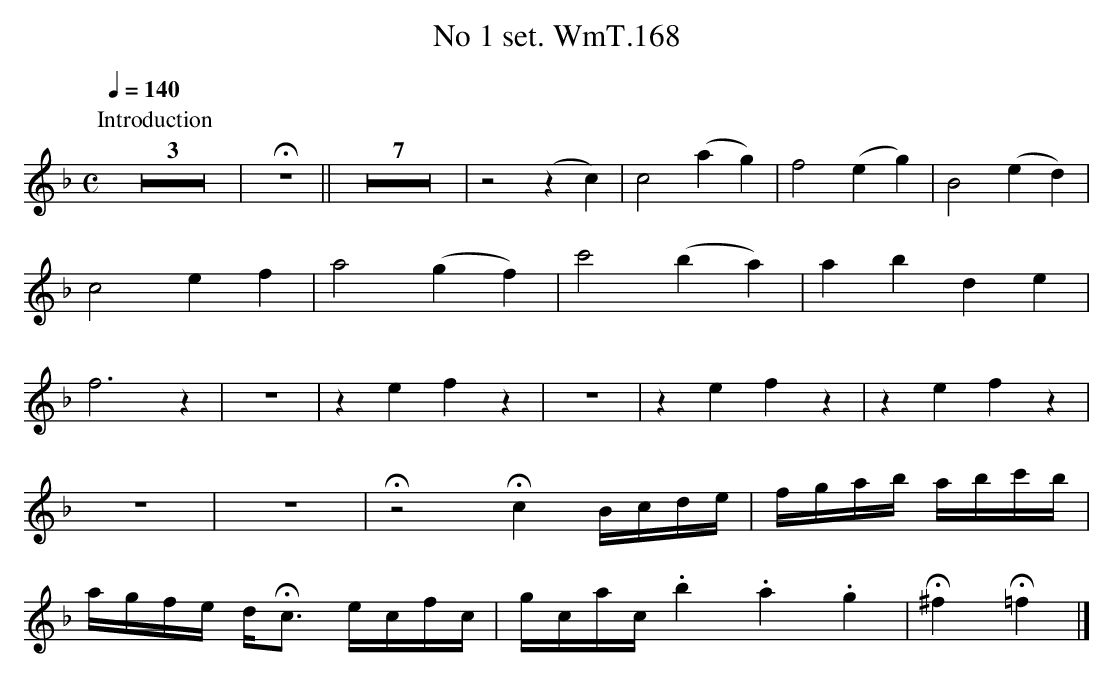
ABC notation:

X:1
T:No 1 set. WmT.168
M:C
L:1/8
Q:1/4=140
K:F
P:Introduction
Z3|HZ||Z7|z4 (z2c2)|c4 (a2g2)|f4 (e2g2)|B4 (e2d2)|
c4 e2f2|a4 (g2f2)|c'4 (b2a2)|a2b2d2e2|
f6z2|Z|z2e2f2z2|Z|z2e2f2z2|z2e2f2z2|
Z|Z|Hz4 Hc2 B/c/d/e/|f/g/a/b/ a/b/c'/b/|
a/g/f/e/ d<Hc e/c/f/c/|g/c/a/c/ .b2.a2.g2|H^f2 H=f2|]
